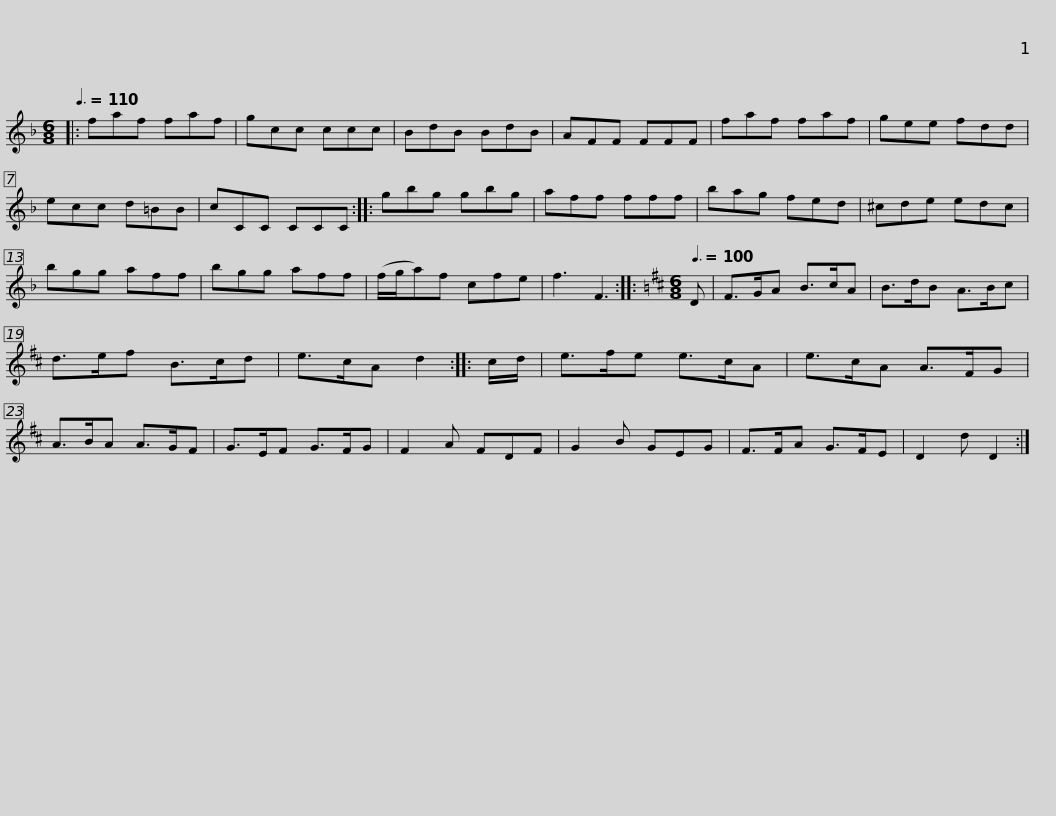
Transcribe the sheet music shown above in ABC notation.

X:1
L:1/8
Q:3/8=110
M:6/8
I:linebreak $
K:F
V:1 treble
V:1
|: faf faf | gcc ccc | BdB BdB | AFF FFF | faf faf | %5
 gee fdd | ecc d=BB |$ cCC CCC :: gbg gbg | aff fff | %10
 bag fed | ^cde edc | bgg aff |$ bgg aff | (f/g/a)f cfe | %15
 f3 F3 ::[K:D][M:6/8][Q:3/8=100] D | F>GA B>cA | B>dB A>Bc | d>ef B>cd |$ %20
 e>cA d2 :: c/d/ | e>fe e>cA | e>cA A>FG | A>BA A>GF | %25
 G>EF G>FG | F2 A FDF |$ G2 B GEG | F>FA G>FE | D2 d D2 :| %30
